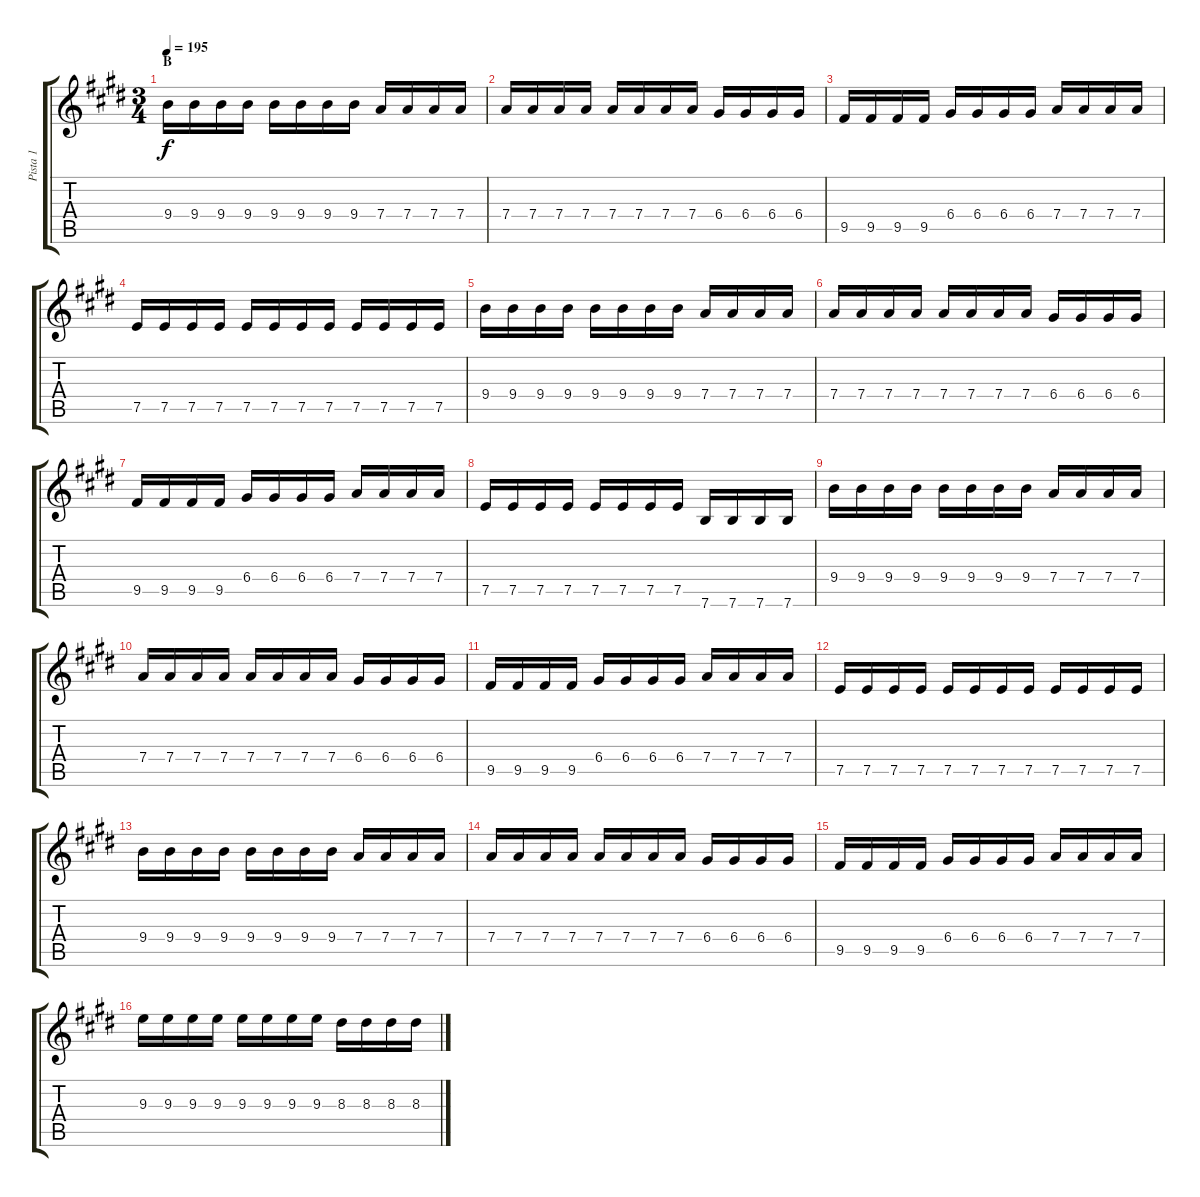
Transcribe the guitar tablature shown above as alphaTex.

\track ("Pista 1" "Pista 1") {instrument distortionguitar}
\staff {score tabs}
\tuning (E4 B3 G3 D3 A2 E2) {hide}
\ts (3 4)
\section ("" "B")
\tempo 195
\clef g2
\ks e
9.4.16{dy f} 9.4.16 9.4.16 9.4.16 9.4.16 9.4.16 9.4.16 9.4.16 7.4.16 7.4.16 7.4.16 7.4.16 |
7.4.16 7.4.16 7.4.16 7.4.16 7.4.16 7.4.16 7.4.16 7.4.16 6.4.16 6.4.16 6.4.16 6.4.16 |
9.5.16 9.5.16 9.5.16 9.5.16 6.4.16 6.4.16 6.4.16 6.4.16 7.4.16 7.4.16 7.4.16 7.4.16 |
7.5.16 7.5.16 7.5.16 7.5.16 7.5.16 7.5.16 7.5.16 7.5.16 7.5.16 7.5.16 7.5.16 7.5.16 |
9.4.16 9.4.16 9.4.16 9.4.16 9.4.16 9.4.16 9.4.16 9.4.16 7.4.16 7.4.16 7.4.16 7.4.16 |
7.4.16 7.4.16 7.4.16 7.4.16 7.4.16 7.4.16 7.4.16 7.4.16 6.4.16 6.4.16 6.4.16 6.4.16 |
9.5.16 9.5.16 9.5.16 9.5.16 6.4.16 6.4.16 6.4.16 6.4.16 7.4.16 7.4.16 7.4.16 7.4.16 |
7.5.16 7.5.16 7.5.16 7.5.16 7.5.16 7.5.16 7.5.16 7.5.16 7.6.16 7.6.16 7.6.16 7.6.16 |
9.4.16 9.4.16 9.4.16 9.4.16 9.4.16 9.4.16 9.4.16 9.4.16 7.4.16 7.4.16 7.4.16 7.4.16 |
7.4.16 7.4.16 7.4.16 7.4.16 7.4.16 7.4.16 7.4.16 7.4.16 6.4.16 6.4.16 6.4.16 6.4.16 |
9.5.16 9.5.16 9.5.16 9.5.16 6.4.16 6.4.16 6.4.16 6.4.16 7.4.16 7.4.16 7.4.16 7.4.16 |
7.5.16 7.5.16 7.5.16 7.5.16 7.5.16 7.5.16 7.5.16 7.5.16 7.5.16 7.5.16 7.5.16 7.5.16 |
9.4.16 9.4.16 9.4.16 9.4.16 9.4.16 9.4.16 9.4.16 9.4.16 7.4.16 7.4.16 7.4.16 7.4.16 |
7.4.16 7.4.16 7.4.16 7.4.16 7.4.16 7.4.16 7.4.16 7.4.16 6.4.16 6.4.16 6.4.16 6.4.16 |
9.5.16 9.5.16 9.5.16 9.5.16 6.4.16 6.4.16 6.4.16 6.4.16 7.4.16 7.4.16 7.4.16 7.4.16 |
9.3.16 9.3.16 9.3.16 9.3.16 9.3.16 9.3.16 9.3.16 9.3.16 8.3.16 8.3.16 8.3.16 8.3.16
